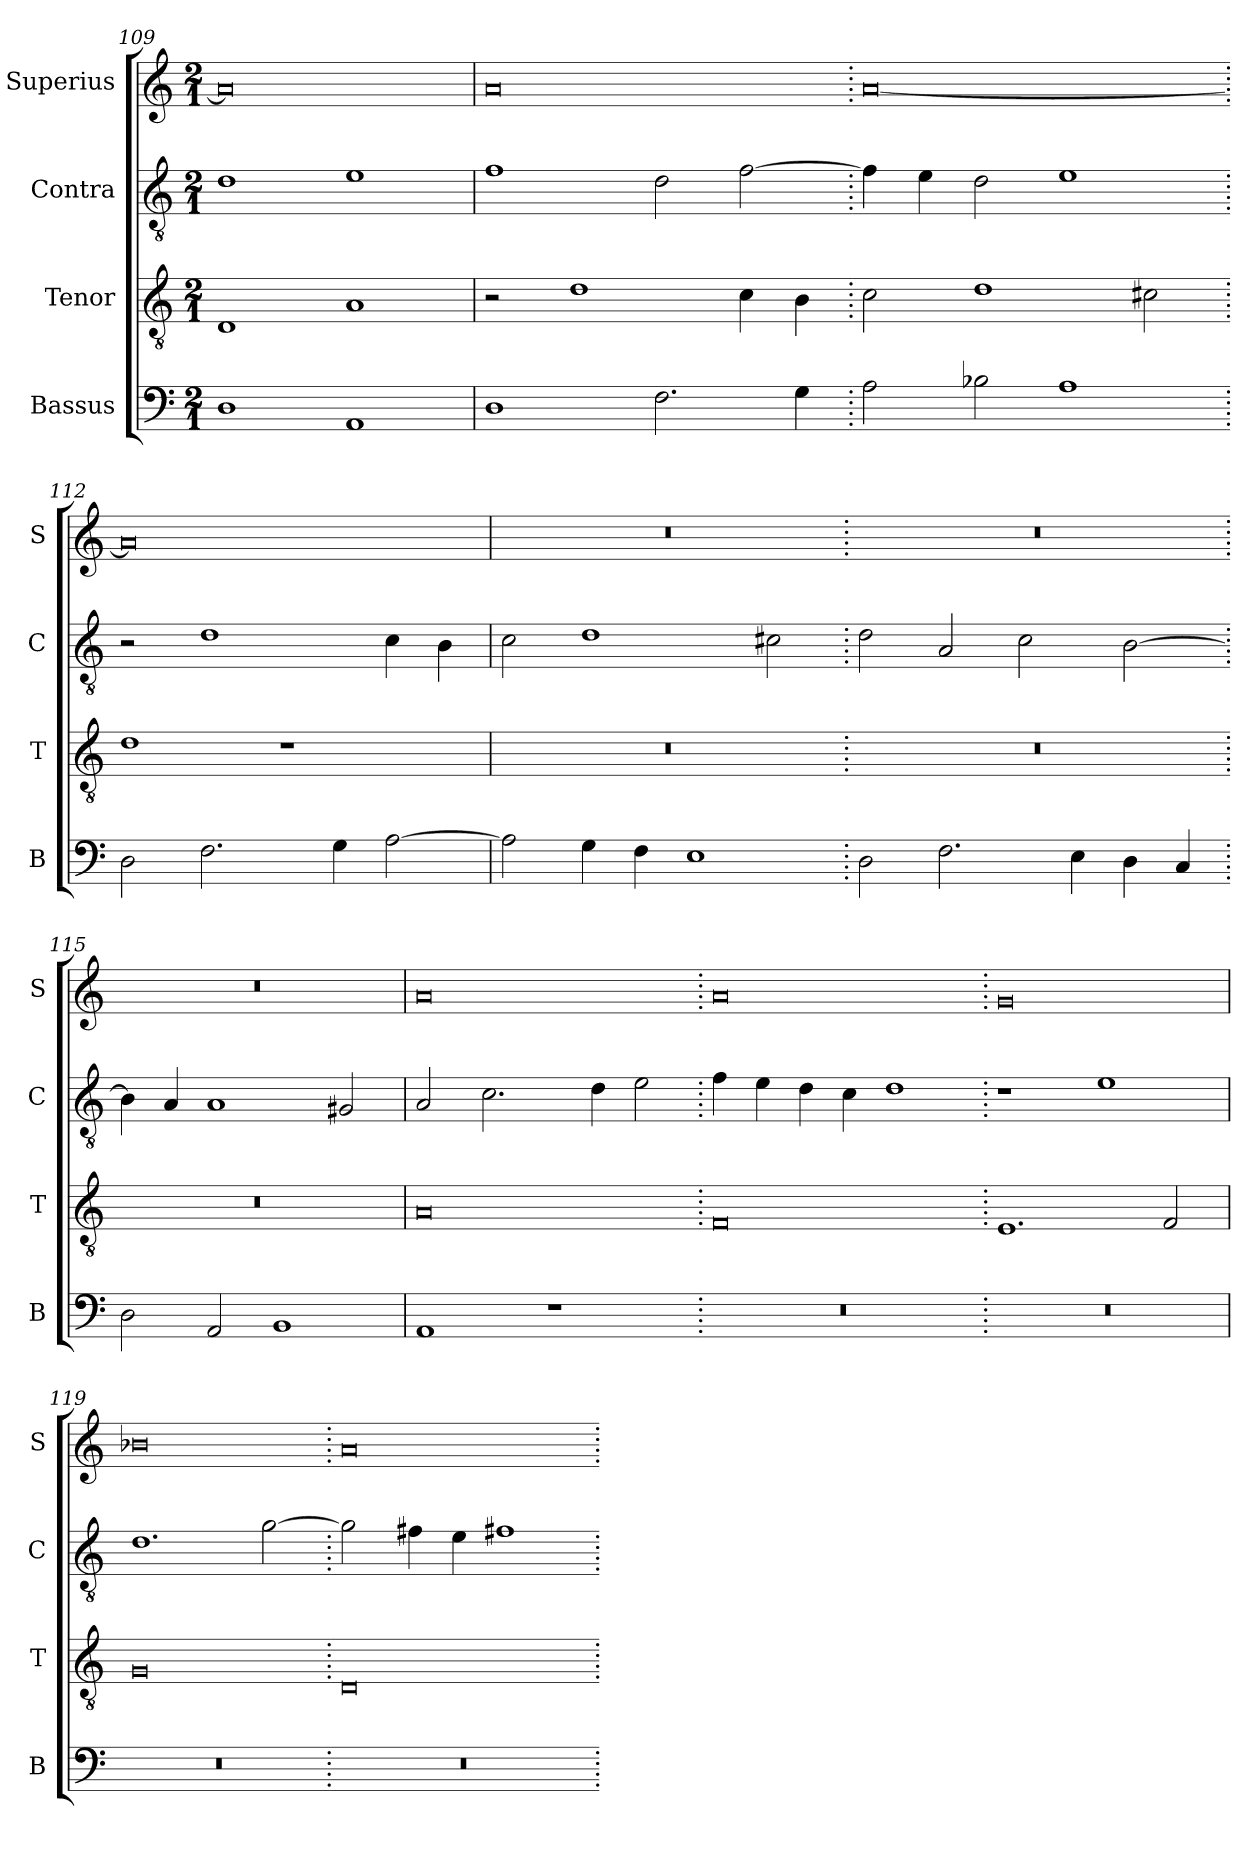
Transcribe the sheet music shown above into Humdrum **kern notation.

**kern	**kern	**kern	**kern
*part4	*part3	*part2	*part1
*staff4	*staff3	*staff2	*staff1
*I"Bassus	*I"Tenor	*I"Contra	*I"Superius
*I'B	*I'T	*I'C	*I'S
*clefF4	*clefGv2	*clefGv2	*clefG2
*k[]	*k[]	*k[]	*k[]
*M2/1	*M2/1	*M2/1	*M2/1
=109	=109	=109	=109
1D	1D	1d	0a]
1AA	1A	1e	.
=110	=110	=110	=110
1D	2r	1f	0a
.	1d	.	.
2.F\	.	2d\	.
.	4c\	[2f\	.
4G\	4B\	.	.
=111.	=111.	=111.	=111.
2A\	2c\	4f\]	[0a
.	.	4e\	.
2B-X\	1d	2d\	.
1A	.	1e	.
.	2c#X\	.	.
=112.	=112.	=112.	=112.
2D\	1d	2r	0a]
2.F\	.	1d	.
.	1r	.	.
4G\	.	.	.
[2A\	.	4c\	.
.	.	4B\	.
=113	=113	=113	=113
2A\]	0r	2c\	0r
4G\	.	1d	.
4F\	.	.	.
1E	.	.	.
.	.	2c#X\	.
=114.	=114.	=114.	=114.
2D\	0r	2d\	0r
2.F\	.	2A/	.
.	.	2c\	.
4E\	.	.	.
4D\	.	[2B\	.
4C/	.	.	.
=115.	=115.	=115.	=115.
2D\	0r	4B\]	0r
.	.	4A/	.
2AA/	.	1A	.
1BB	.	.	.
.	.	2G#X/	.
=116	=116	=116	=116
1AA	0A	2A/	0a
.	.	2.c\	.
1r	.	.	.
.	.	4d\	.
.	.	2e\	.
=117.	=117.	=117.	=117.
0r	0F	4f\	0a
.	.	4e\	.
.	.	4d\	.
.	.	4c\	.
.	.	1d	.
=118.	=118.	=118.	=118.
0r	1.E	1r	0g
.	.	1e	.
.	2F/	.	.
=119	=119	=119	=119
0r	0G	1.d	0b-X
.	.	[2g\	.
=120.	=120.	=120.	=120.
0r	0D	2g\]	0a
.	.	4f#X\	.
.	.	4e\	.
.	.	1f#X	.
=.	=.	=.	=.
*-	*-	*-	*-
